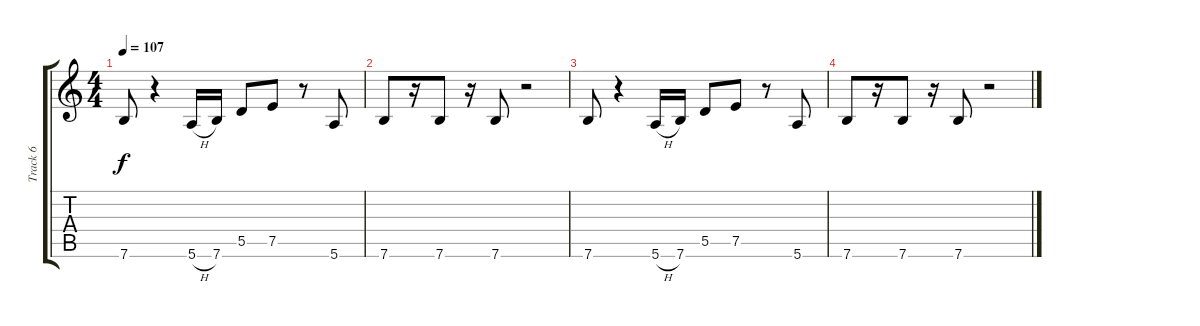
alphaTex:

\track ("Track 6" "Track 6") {instrument overdrivenguitar}
\staff {score tabs}
\tuning (E4 B3 G3 D3 A2 E2) {hide}
\ts (4 4)
\tempo 107
\clef g2
\ks c
7.6.8{dy f} r.4 5.6{h}.16 7.6.16 5.5.8 7.5.8 r.8 5.6.8 |
7.6.8 r.16 7.6.8 r.16 7.6.8 r.2 |
7.6.8 r.4 5.6{h}.16 7.6.16 5.5.8 7.5.8 r.8 5.6.8 |
7.6.8 r.16 7.6.8 r.16 7.6.8 r.2
